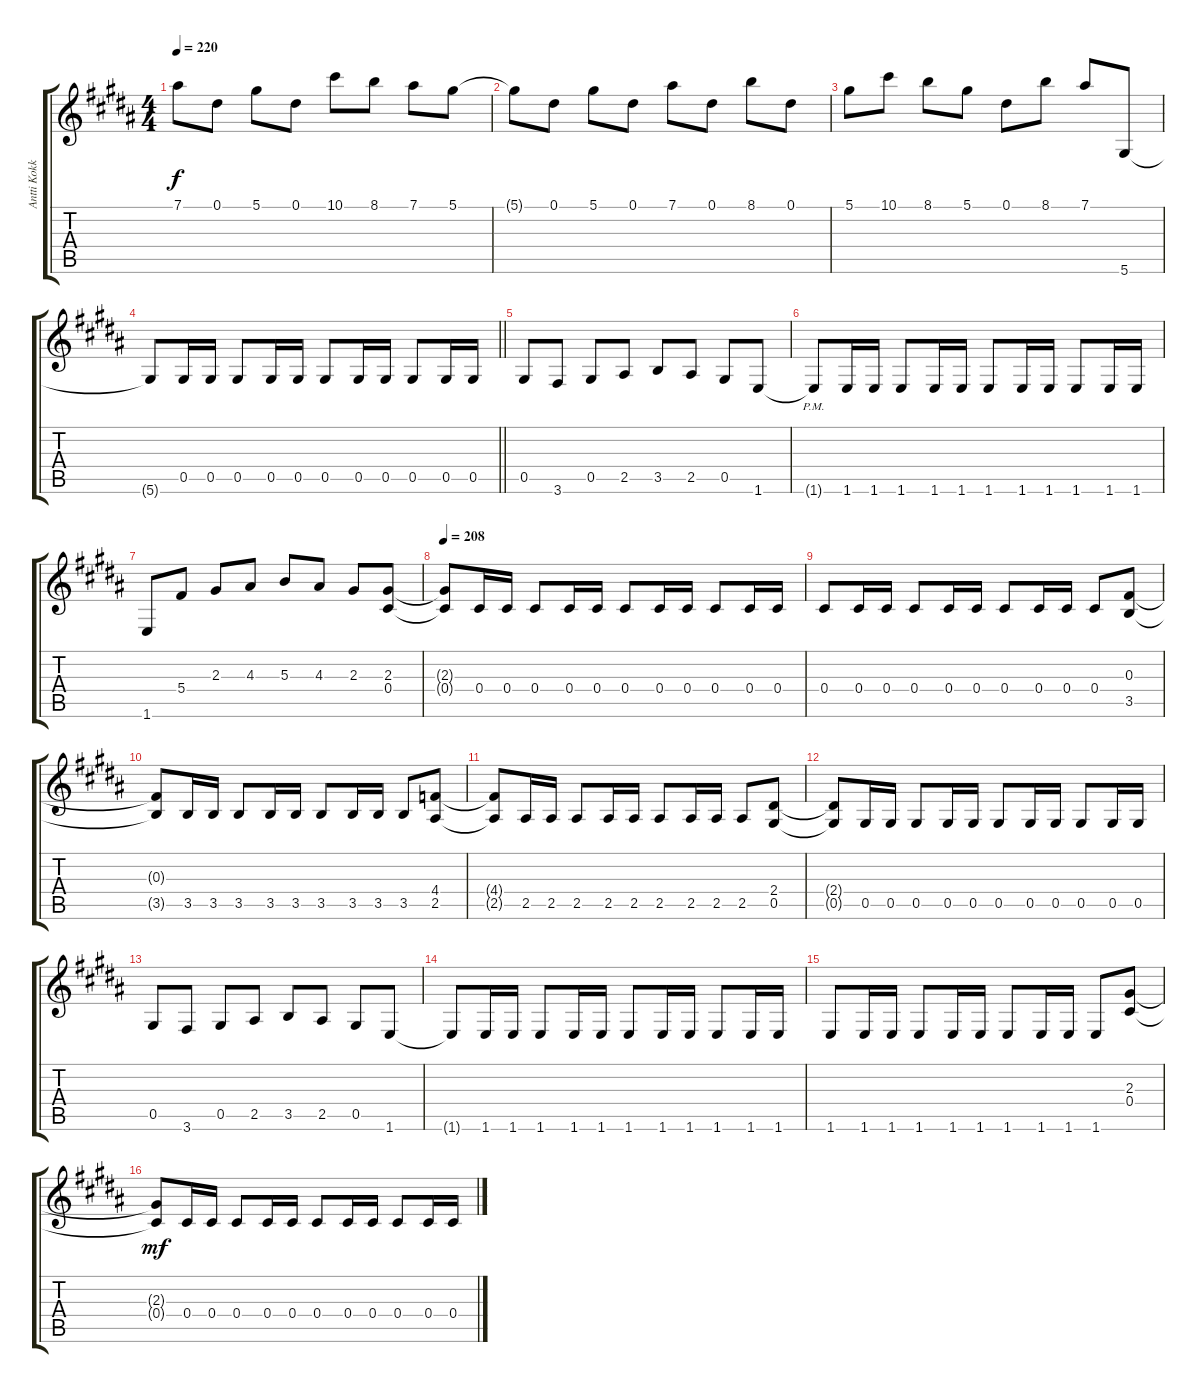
\track ("Antti Kokko" "Antti Kokk") {instrument distortionguitar}
\staff {score tabs}
\tuning (Eb4 Bb3 Gb3 Db3 Ab2 Eb2) {hide}
\ts (4 4)
\tempo 220
\clef g2
\ks b
7.1.8{dy f} 0.1.8 5.1.8 0.1.8 10.1.8 8.1.8 7.1.8 5.1.8 |
\ks g#minor
5.1{t}.8 0.1.8 5.1.8 0.1.8 7.1.8 0.1.8 8.1.8 0.1.8 |
\ks b
5.1.8 10.1.8 8.1.8 5.1.8 0.1.8 8.1.8 7.1.8 5.6.8 |
\barLineRight lightlight
5.6{t}.8 0.5.16 0.5.16 0.5.8 0.5.16 0.5.16 0.5.8 0.5.16 0.5.16 0.5.8 0.5.16 0.5.16 |
0.5.8 3.6.8 0.5.8 2.5.8 3.5.8 2.5.8 0.5.8 1.6.8 |
1.6{pm t}.8 1.6.16 1.6.16 1.6.8 1.6.16 1.6.16 1.6.8 1.6.16 1.6.16 1.6.8 1.6.16 1.6.16 |
1.6.8 5.4.8 2.3.8 4.3.8 5.3.8 4.3.8 2.3.8 (2.3 0.4).8 |
\tempo 208
(2.3{t} 0.4{t}).8 0.4.16 0.4.16 0.4.8 0.4.16 0.4.16 0.4.8 0.4.16 0.4.16 0.4.8 0.4.16 0.4.16 |
0.4.8 0.4.16 0.4.16 0.4.8 0.4.16 0.4.16 0.4.8 0.4.16 0.4.16 0.4.8 (0.3 3.5).8 |
(0.3{t} 3.5{t}).8 3.5.16 3.5.16 3.5.8 3.5.16 3.5.16 3.5.8 3.5.16 3.5.16 3.5.8 (4.4 2.5).8 |
(4.4{t} 2.5{t}).8 2.5.16 2.5.16 2.5.8 2.5.16 2.5.16 2.5.8 2.5.16 2.5.16 2.5.8 (2.4 0.5).8 |
(2.4{t} 0.5{t}).8 0.5.16 0.5.16 0.5.8 0.5.16 0.5.16 0.5.8 0.5.16 0.5.16 0.5.8 0.5.16 0.5.16 |
0.5.8 3.6.8 0.5.8 2.5.8 3.5.8 2.5.8 0.5.8 1.6.8 |
1.6{t}.8 1.6.16 1.6.16 1.6.8 1.6.16 1.6.16 1.6.8 1.6.16 1.6.16 1.6.8 1.6.16 1.6.16 |
1.6.8 1.6.16 1.6.16 1.6.8 1.6.16 1.6.16 1.6.8 1.6.16 1.6.16 1.6.8 (2.3 0.4).8 |
(2.3{t} 0.4{t}).8{dy mf} 0.4.16 0.4.16 0.4.8 0.4.16 0.4.16 0.4.8 0.4.16 0.4.16 0.4.8 0.4.16 0.4.16
